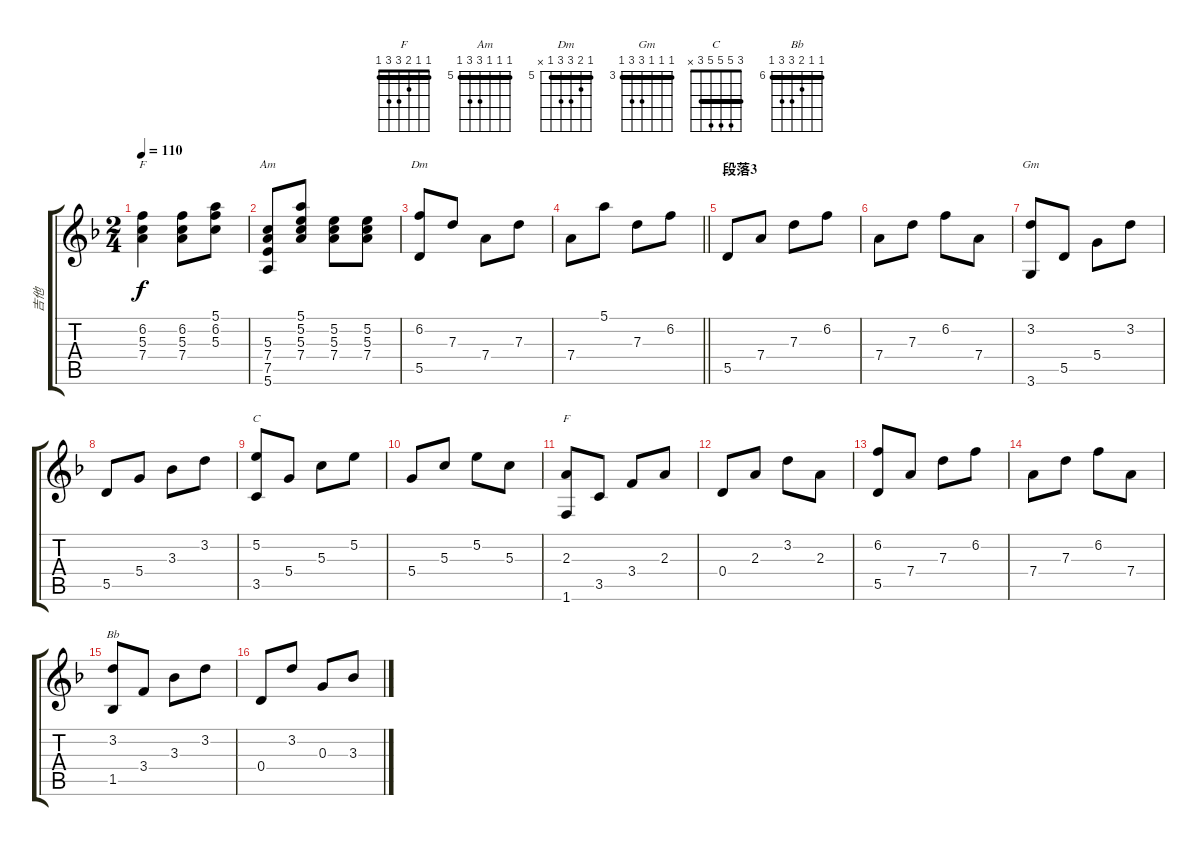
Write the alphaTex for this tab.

\track ("吉他" "吉他") {instrument electricguitarclean}
\staff {score tabs}
\tuning (E4 B3 G3 D3 A2 E2) {hide}
\chord ("F" x 6 5 7 x x) {firstfret 5}
\chord ("Am" 5 5 5 7 7 5) {firstfret 5 barre 5}
\chord ("Dm" 5 6 7 7 5 x) {firstfret 5 barre 5}
\chord ("Gm" 3 3 3 5 5 3) {firstfret 3 barre 3}
\chord ("C" 3 5 5 5 3 x) {barre 3}
\chord ("F" 1 1 2 3 3 1) {barre 1}
\chord ("Bb" 6 6 7 8 8 6) {firstfret 6 barre 6}
\ts (2 4)
\tempo 110
\clef g2
\ks dminor
(6.2 5.3 7.4).4{ch "F" dy f} (6.2 5.3 7.4).8 (5.1 6.2 5.3).8 |
(5.3 7.4 7.5 5.6).8{ch "Am"} (5.1 5.2 5.3 7.4).8 (5.2 5.3 7.4).8 (5.2 5.3 7.4).8 |
(6.2 5.5).8{ch "Dm"} 7.3.8 7.4.8 7.3.8 |
\barLineRight lightlight
7.4.8 5.1.8 7.3.8 6.2.8 |
\section ("" "段落3")
5.5.8 7.4.8 7.3.8 6.2.8 |
7.4.8 7.3.8 6.2.8 7.4.8 |
(3.2 3.6).8{ch "Gm"} 5.5.8 5.4.8 3.2.8 |
5.5.8 5.4.8 3.3.8 3.2.8 |
(5.2 3.5).8{ch "C"} 5.4.8 5.3.8 5.2.8 |
5.4.8 5.3.8 5.2.8 5.3.8 |
(2.3 1.6).8{ch "F"} 3.5.8 3.4.8 2.3.8 |
0.4.8 2.3.8 3.2.8 2.3.8 |
(6.2 5.5).8 7.4.8 7.3.8 6.2.8 |
7.4.8 7.3.8 6.2.8 7.4.8 |
(3.2 1.5).8{ch "Bb"} 3.4.8 3.3.8 3.2.8 |
0.4.8 3.2.8 0.3.8 3.3.8
